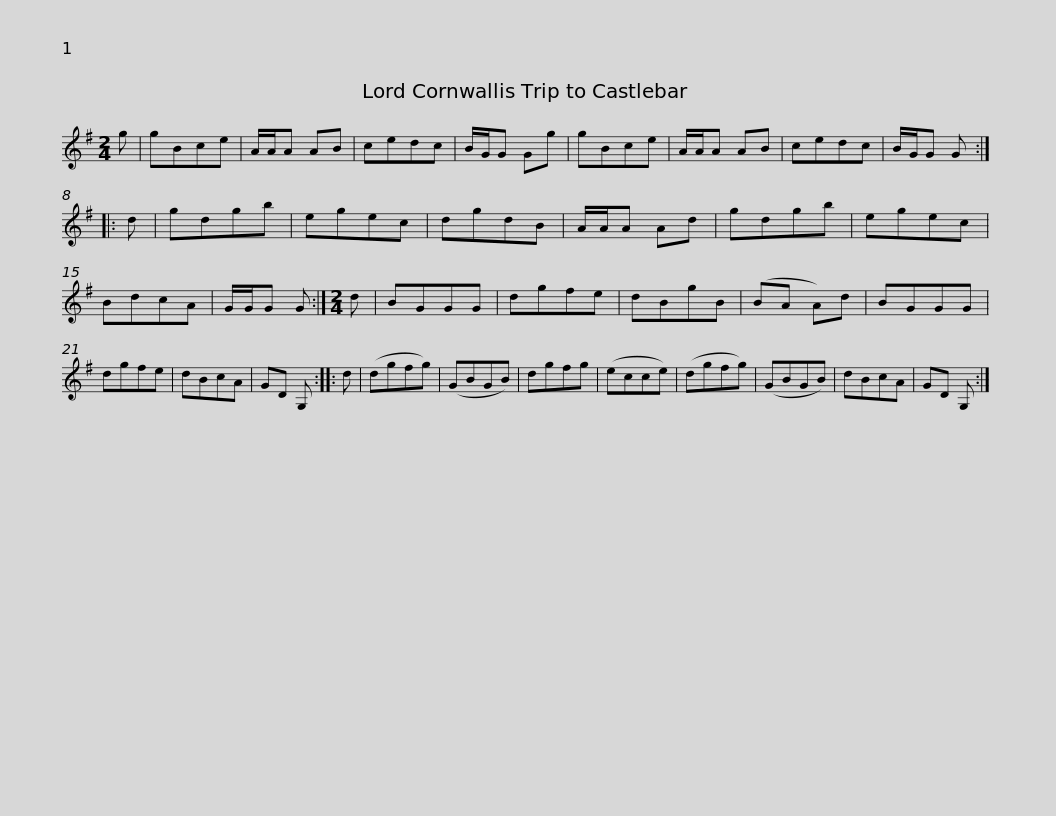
X:1
L:1/8
M:2/4
I:linebreak $
K:G
V:1 treble
V:1
 g | gBce | A/A/A AB | cedc | B/G/G Gg | %5
 gBce | A/A/A AB | cedc | B/G/G G :: d | %10
 gdgb |$ egec | dgdB | A/A/A Ad | gdgb | %15
 egec | BdcA | G/G/G G :|[M:2/4] d | BGGG | %20
 dgfe | dBgB |$ (BA A)d | BGGG | dgfe | %25
 dBcA | GD G, :: d | (dgfg) | (GBGB) | %30
 dgfg | (ecce) | (dgfg) |$ (GBGB) | dBcA | %35
 GD G, :| %36
